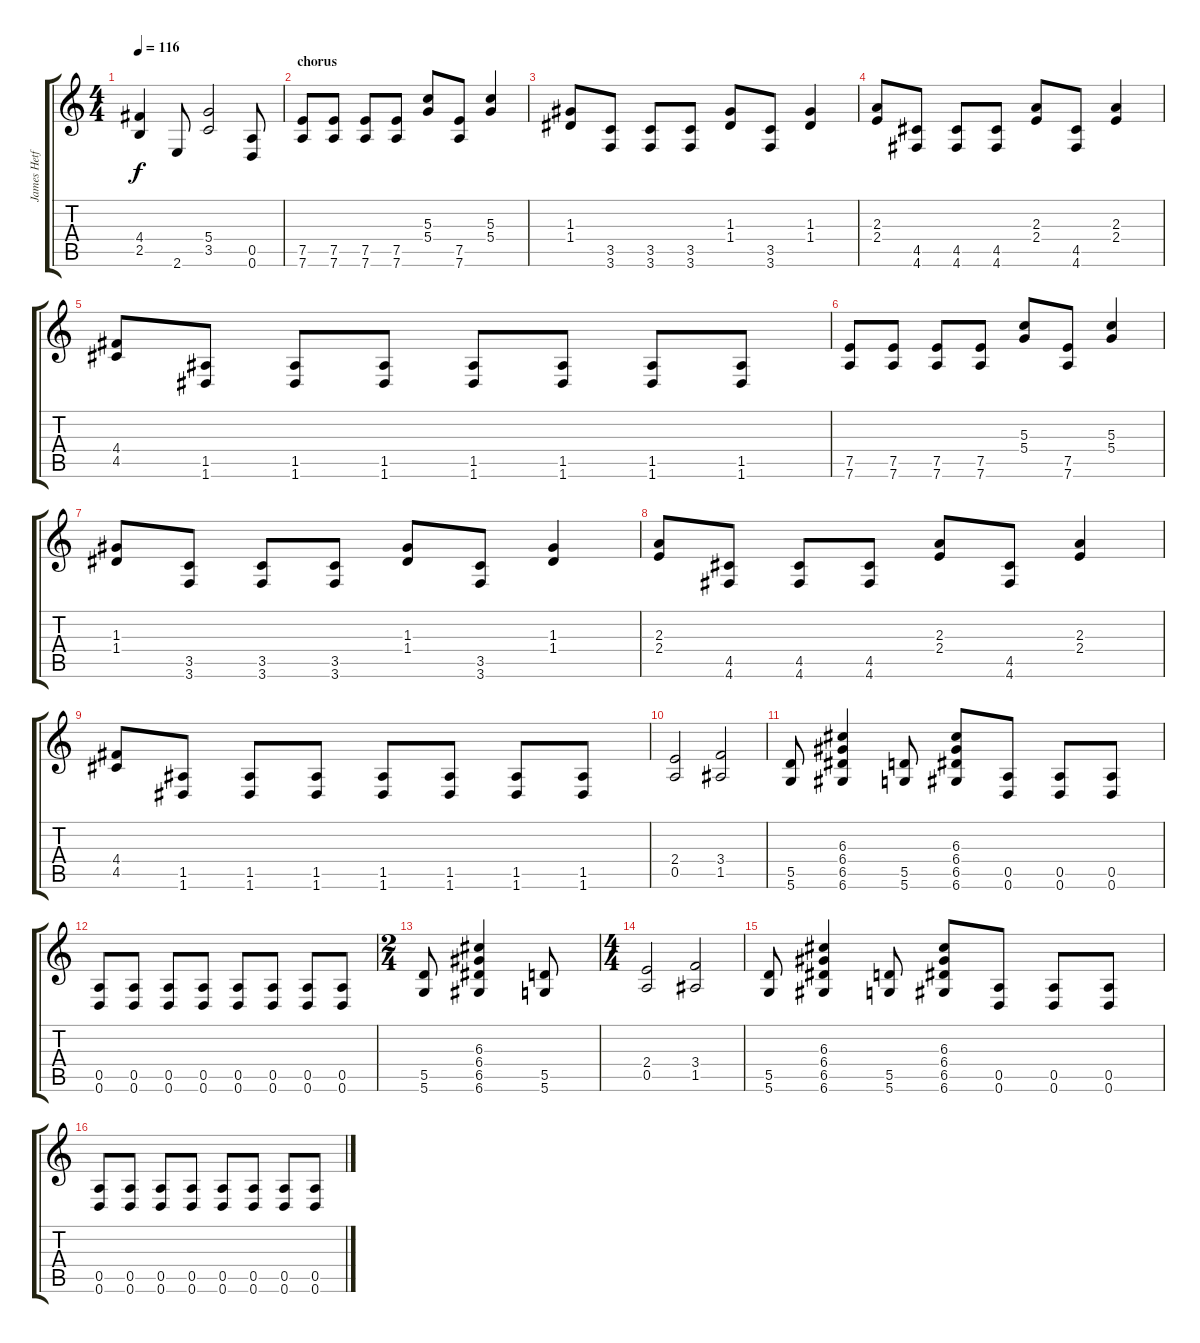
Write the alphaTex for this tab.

\track ("James Hetfeild (Rhythm)" "James Hetf") {instrument overdrivenguitar}
\staff {score tabs}
\tuning (E4 B3 G3 D3 A2 D2) {hide}
\ts (4 4)
\tempo 116
\clef g2
\ks c
(4.4{t} 2.5{t}).4{dy f} 2.6.8 (5.4 3.5).2 (0.5 0.6).8 |
\section ("" "chorus")
(7.5 7.6).8 (7.5 7.6).8 (7.5 7.6).8 (7.5 7.6).8 (5.3 5.4).8 (7.5 7.6).8 (5.3 5.4).4 |
(1.3 1.4).8 (3.5 3.6).8 (3.5 3.6).8 (3.5 3.6).8 (1.3 1.4).8 (3.5 3.6).8 (1.3 1.4).4 |
(2.3 2.4).8 (4.5 4.6).8 (4.5 4.6).8 (4.5 4.6).8 (2.3 2.4).8 (4.5 4.6).8 (2.3 2.4).4 |
(4.4 4.5).8 (1.5 1.6).8 (1.5 1.6).8 (1.5 1.6).8 (1.5 1.6).8 (1.5 1.6).8 (1.5 1.6).8 (1.5 1.6).8 |
(7.5 7.6).8 (7.5 7.6).8 (7.5 7.6).8 (7.5 7.6).8 (5.3 5.4).8 (7.5 7.6).8 (5.3 5.4).4 |
(1.3 1.4).8 (3.5 3.6).8 (3.5 3.6).8 (3.5 3.6).8 (1.3 1.4).8 (3.5 3.6).8 (1.3 1.4).4 |
(2.3 2.4).8 (4.5 4.6).8 (4.5 4.6).8 (4.5 4.6).8 (2.3 2.4).8 (4.5 4.6).8 (2.3 2.4).4 |
(4.4 4.5).8 (1.5 1.6).8 (1.5 1.6).8 (1.5 1.6).8 (1.5 1.6).8 (1.5 1.6).8 (1.5 1.6).8 (1.5 1.6).8 |
(2.4 0.5).2 (3.4 1.5).2 |
(5.5 5.6).8 (6.3 6.4 6.5 6.6).4 (5.5 5.6).8 (6.3 6.4 6.5 6.6).8 (0.5 0.6).8 (0.5 0.6).8 (0.5 0.6).8 |
(0.5 0.6).8 (0.5 0.6).8 (0.5 0.6).8 (0.5 0.6).8 (0.5 0.6).8 (0.5 0.6).8 (0.5 0.6).8 (0.5 0.6).8 |
\ts (2 4)
(5.5 5.6).8 (6.3 6.4 6.5 6.6).4 (5.5 5.6).8 |
\ts (4 4)
(2.4 0.5).2 (3.4 1.5).2 |
(5.5 5.6).8 (6.3 6.4 6.5 6.6).4 (5.5 5.6).8 (6.3 6.4 6.5 6.6).8 (0.5 0.6).8 (0.5 0.6).8 (0.5 0.6).8 |
(0.5 0.6).8 (0.5 0.6).8 (0.5 0.6).8 (0.5 0.6).8 (0.5 0.6).8 (0.5 0.6).8 (0.5 0.6).8 (0.5 0.6).8
